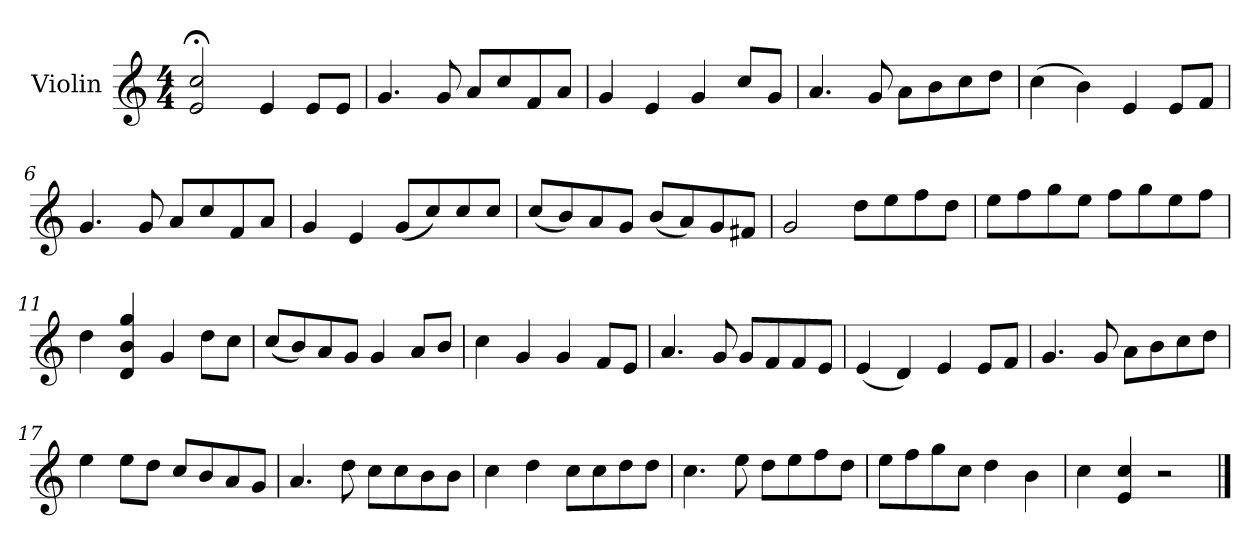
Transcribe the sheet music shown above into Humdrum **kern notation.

**kern
*part1
*staff1
*I"Violin
*I'Vln.
*clefG2
*k[]
*M4/4
=1
2e;</ 2cc;</
4e/
8e/L
8e/J
=2
4.g/
8g/
8a/L
8cc/
8f/
8a/J
=3
4g/
4e/
4g/
8cc/L
8g/J
=4
4.a/
8g/
8a\L
8b\
8cc\
8dd\J
=5
(>4cc\
4b\)
4e/
8e/L
8f/J
!!LO:LB:g=z
=6
4.g/
8g/
8a/L
8cc/
8f/
8a/J
=7
4g/
4e/
(<8g/L
8cc/)
8cc/
8cc/J
=8
(<8cc/L
8b/)
8a/
8g/J
(<8b/L
8a/)
8g/
8f#X/J
=9
2g/
8dd\L
8ee\
8ff\
8dd\J
=10
8ee\L
8ff\
8gg\
8ee\J
8ff\L
8gg\
8ee\
8ff\J
!!LO:LB:g=z
=11
4dd\
4d/ 4b/ 4gg/
4g/
8dd\L
8cc\J
=12
(<8cc/L
8b/)
8a/
8g/J
4g/
8a/L
8b/J
=13
4cc\
4g/
4g/
8f/L
8e/J
=14
4.a/
8g/
8g/L
8f/
8f/
8e/J
=15
(<4e/
4d/)
4e/
8e/L
8f/J
!!LO:LB:g=z
=16
4.g/
8g/
8a\L
8b\
8cc\
8dd\J
=17
4ee\
8ee\L
8dd\J
8cc/L
8b/
8a/
8g/J
=18
4.a/
8dd\
8cc\L
8cc\
8b\
8b\J
=19
4cc\
4dd\
8cc\L
8cc\
8dd\
8dd\J
=20
4.cc\
8ee\
8dd\L
8ee\
8ff\
8dd\J
!!LO:LB:g=z
=21
8ee\L
8ff\
8gg\
8cc\J
4dd\
4b\
=22
4cc\
4e/ 4cc/
2r
==
*-
